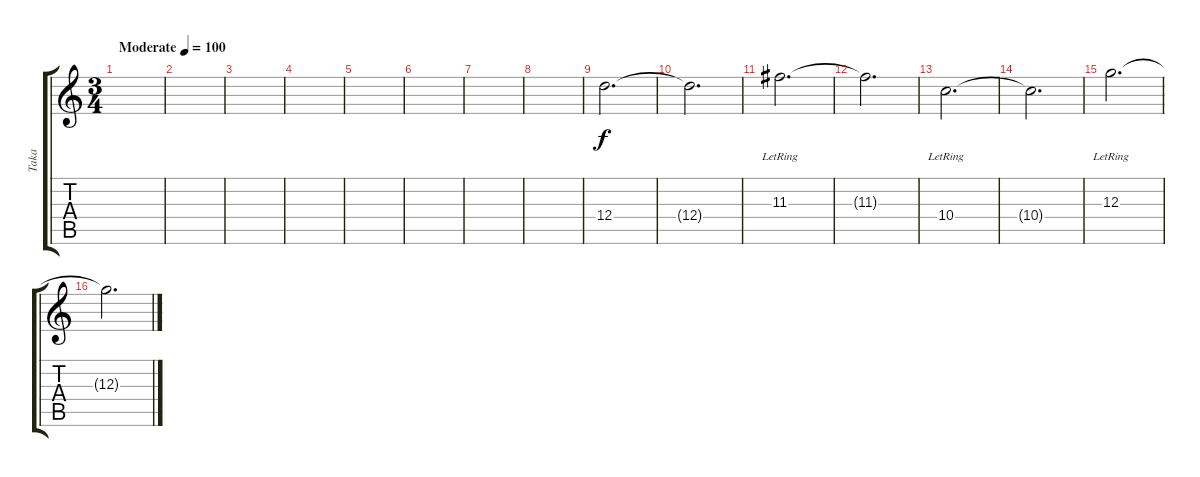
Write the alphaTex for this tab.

\track ("Taka" "Taka") {instrument electricguitarjazz}
\staff {score tabs}
\tuning (E4 B3 G3 D3 A2 E2) {hide}
\ts (3 4)
\tempo (100 "Moderate")
\clef g2
\ks c
|
|
|
|
|
|
|
|
12.4.2{d} |
12.4{t}.2{d} |
11.3{lr}.2{d} |
11.3{t}.2{d} |
10.4{lr}.2{d} |
10.4{t}.2{d} |
12.3{lr}.2{d} |
12.3{t}.2{d}
